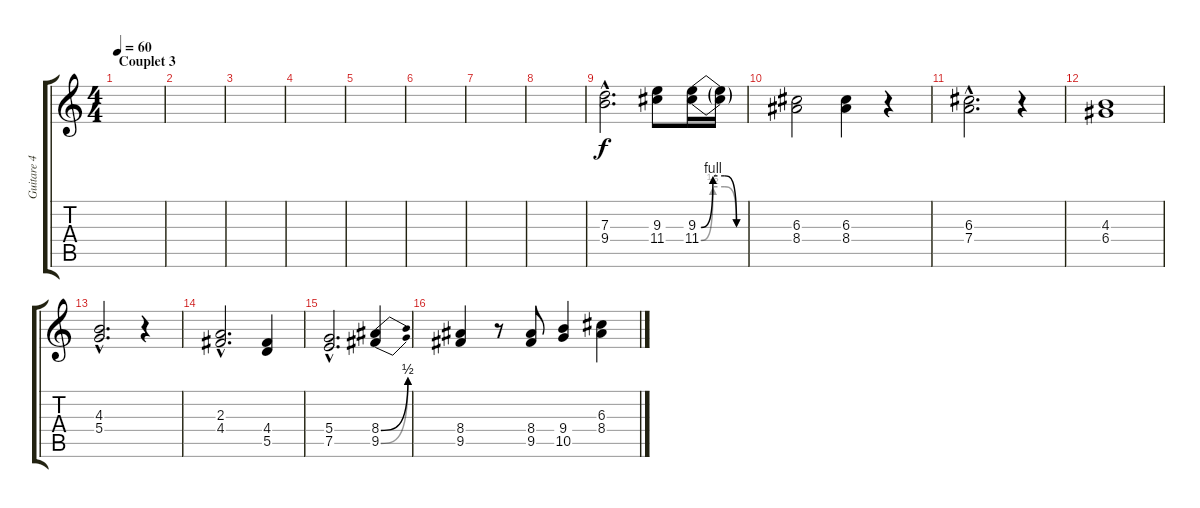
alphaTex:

\track ("Guitare 4" "Guitare 4") {instrument distortionguitar}
\staff {score tabs}
\tuning (E4 B3 G3 D3 A2 E2) {hide}
\ts (4 4)
\section ("" "Couplet 3")
\tempo 60
\clef g2
\ks c
|
|
|
|
|
|
|
|
(7.3{hac} 9.4{hac}).2{d} (9.3 11.4).8 (9.3{be (custom 0 0 15 4 30 4 45 0 60 0)} 11.4{be (custom 0 0 15 2 30 2 45 0 60 0)}).16 (9.3{t} 11.4{t}).16 |
(6.3 8.4).2 (6.3 8.4).4 r.4 |
(6.3{hac} 7.4{hac}).2{d} r.4 |
(4.3 6.4).1 |
(4.3{hac} 5.4{hac}).2{d} r.4 |
(2.3{hac} 4.4{hac}).2{d} (4.4 5.5).4 |
(5.4{hac} 7.5{hac}).2{d} (8.4{be (bend 0 0 60 2)} 9.5{be (bend 0 0 60 2)}).4 |
(8.4 9.5).4 r.8 (8.4 9.5).8 (9.4 10.5).4 (6.3 8.4).4
